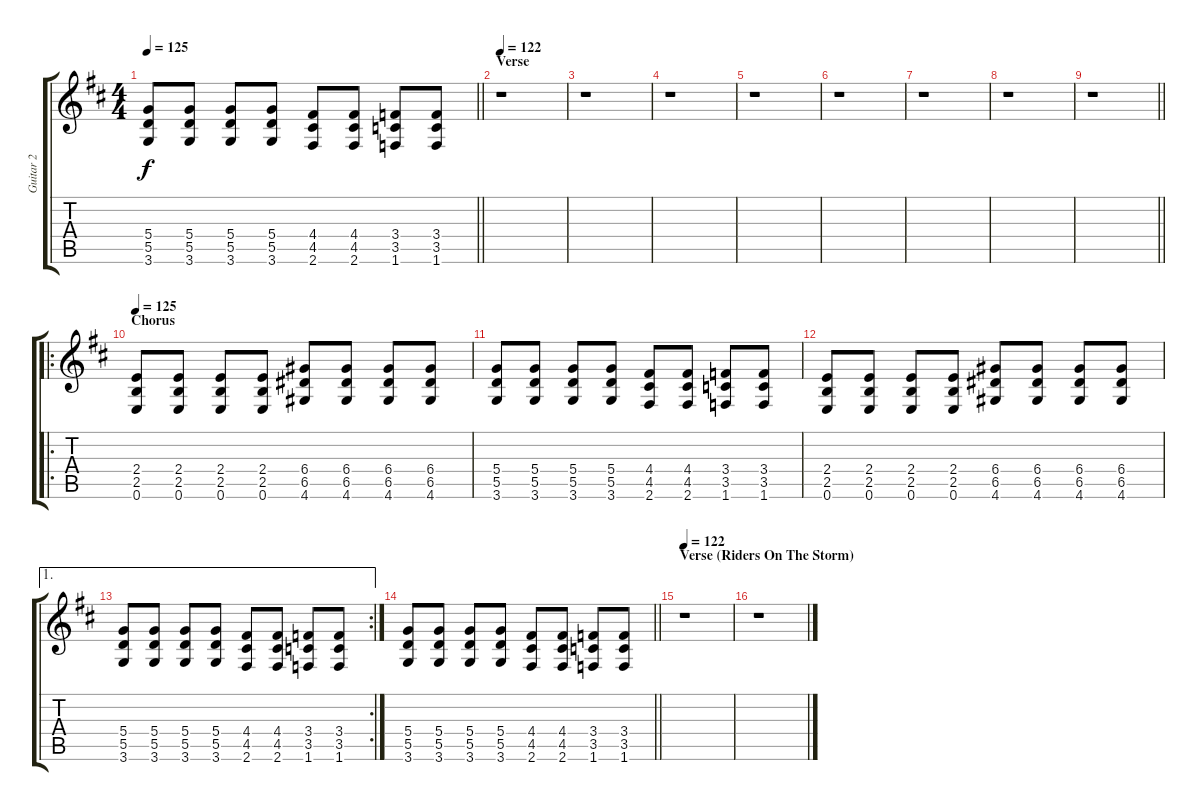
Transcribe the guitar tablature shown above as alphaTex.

\track ("Guitar 2" "Guitar 2") {instrument distortionguitar}
\staff {score tabs}
\tuning (E4 B3 G3 D3 A2 E2) {hide}
\ts (4 4)
\tempo 125
\clef g2
\barLineRight lightlight
\ks d
(5.4 5.5 3.6).8{dy f} (5.4 5.5 3.6).8 (5.4 5.5 3.6).8 (5.4 5.5 3.6).8 (4.4 4.5 2.6).8 (4.4 4.5 2.6).8 (3.4 3.5 1.6).8 (3.4 3.5 1.6).8 |
\section ("" "Verse")
\tempo 122
r.1 |
r.1 |
r.1 |
r.1 |
r.1 |
r.1 |
r.1 |
\barLineRight lightlight
r.1 |
\ro
\section ("" "Chorus")
\tempo 125
(2.4 2.5 0.6).8 (2.4 2.5 0.6).8 (2.4 2.5 0.6).8 (2.4 2.5 0.6).8 (6.4 6.5 4.6).8 (6.4 6.5 4.6).8 (6.4 6.5 4.6).8 (6.4 6.5 4.6).8 |
(5.4 5.5 3.6).8 (5.4 5.5 3.6).8 (5.4 5.5 3.6).8 (5.4 5.5 3.6).8 (4.4 4.5 2.6).8 (4.4 4.5 2.6).8 (3.4 3.5 1.6).8 (3.4 3.5 1.6).8 |
(2.4 2.5 0.6).8 (2.4 2.5 0.6).8 (2.4 2.5 0.6).8 (2.4 2.5 0.6).8 (6.4 6.5 4.6).8 (6.4 6.5 4.6).8 (6.4 6.5 4.6).8 (6.4 6.5 4.6).8 |
\ae 1
\rc 2
(5.4 5.5 3.6).8 (5.4 5.5 3.6).8 (5.4 5.5 3.6).8 (5.4 5.5 3.6).8 (4.4 4.5 2.6).8 (4.4 4.5 2.6).8 (3.4 3.5 1.6).8 (3.4 3.5 1.6).8 |
\barLineRight lightlight
(5.4 5.5 3.6).8 (5.4 5.5 3.6).8 (5.4 5.5 3.6).8 (5.4 5.5 3.6).8 (4.4 4.5 2.6).8 (4.4 4.5 2.6).8 (3.4 3.5 1.6).8 (3.4 3.5 1.6).8 |
\section ("" "Verse (Riders On The Storm)")
\tempo 122
r.1 |
r.1
